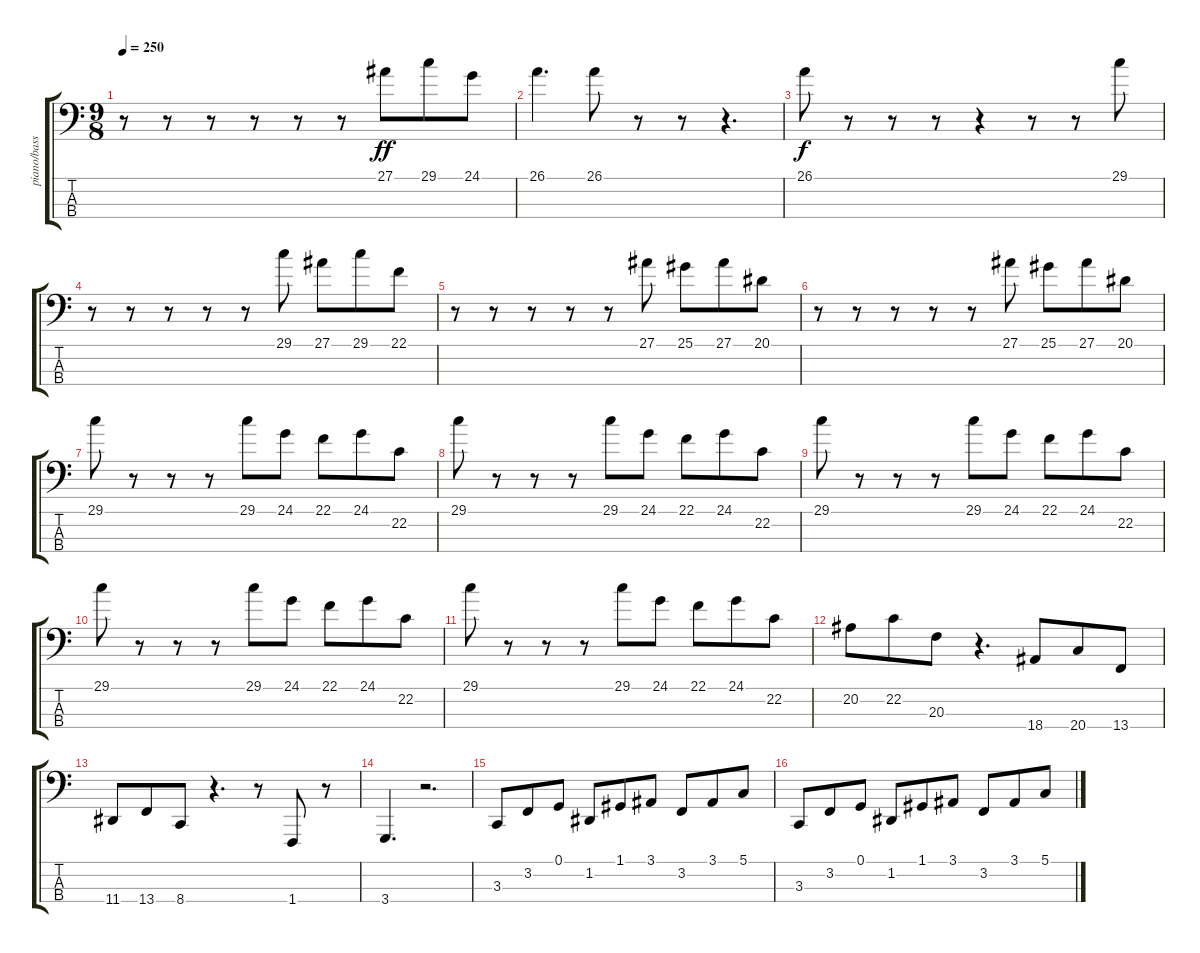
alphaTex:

\track ("piano/bass          " "piano/bass") {instrument percussiveorgan}
\staff {score tabs}
\tuning (G2 D2 A1 E1) {hide}
\ts (9 8)
\tempo 250
\clef f4
\ks c
r.8{dy ff} r.8 r.8 r.8 r.8 r.8 27.1.8 29.1.8 24.1.8 |
26.1.4{d} 26.1.8 r.8 r.8 r.4{d} |
26.1.8{dy f} r.8 r.8 r.8 r.4 r.8 r.8 29.1.8 |
r.8 r.8 r.8 r.8 r.8 29.1.8 27.1.8 29.1.8 22.1.8 |
r.8 r.8 r.8 r.8 r.8 27.1.8 25.1.8 27.1.8 20.1.8 |
r.8 r.8 r.8 r.8 r.8 27.1.8 25.1.8 27.1.8 20.1.8 |
29.1.8 r.8 r.8 r.8 29.1.8 24.1.8 22.1.8 24.1.8 22.2.8 |
29.1.8 r.8 r.8 r.8 29.1.8 24.1.8 22.1.8 24.1.8 22.2.8 |
29.1.8 r.8 r.8 r.8 29.1.8 24.1.8 22.1.8 24.1.8 22.2.8 |
29.1.8 r.8 r.8 r.8 29.1.8 24.1.8 22.1.8 24.1.8 22.2.8 |
29.1.8 r.8 r.8 r.8 29.1.8 24.1.8 22.1.8 24.1.8 22.2.8 |
20.2.8 22.2.8 20.3.8 r.4{d} 18.4.8 20.4.8 13.4.8 |
11.4.8 13.4.8 8.4.8 r.4{d} r.8 1.4.8 r.8 |
3.4.4{d} r.2{d} |
3.3.8 3.2.8 0.1.8 1.2.8 1.1.8 3.1.8 3.2.8 3.1.8 5.1.8 |
3.3.8 3.2.8 0.1.8 1.2.8 1.1.8 3.1.8 3.2.8 3.1.8 5.1.8
